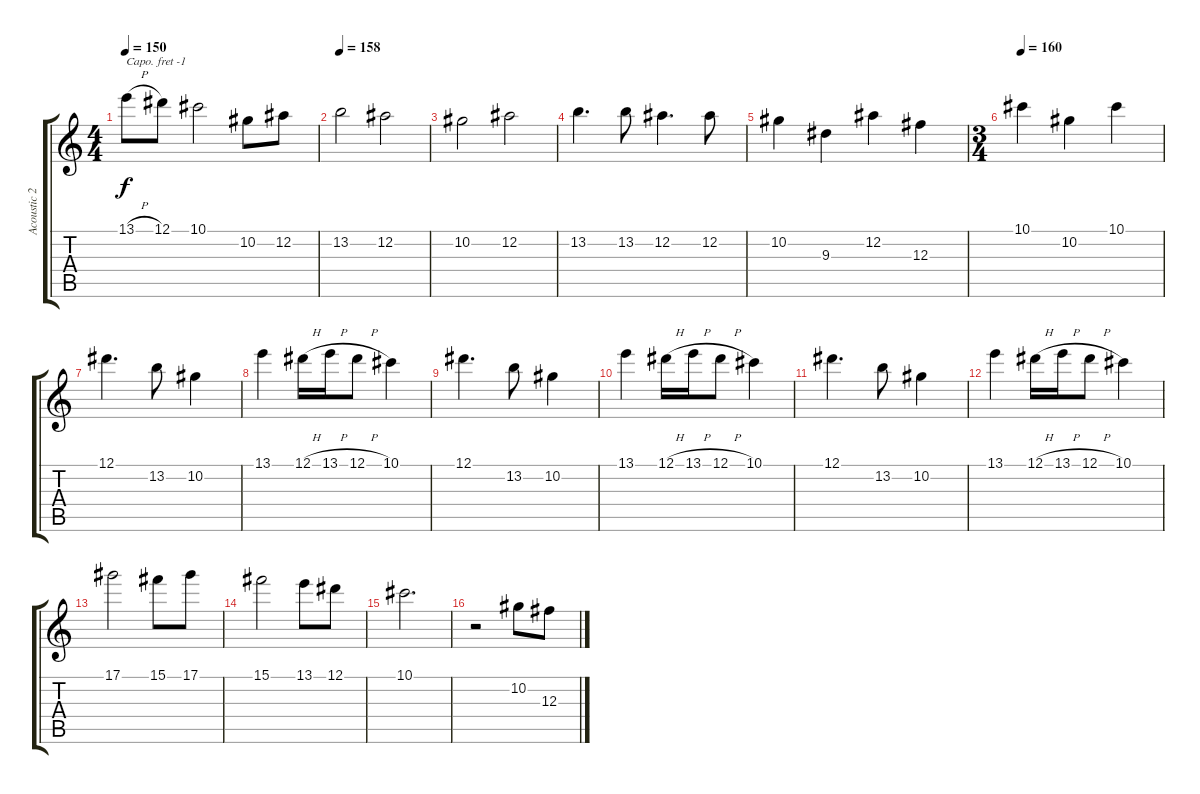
\track ("Acoustic 2" "Acoustic 2") {instrument acousticguitarsteel}
\staff {score tabs}
\capo -1
\tuning (E4 B3 G3 D3 A2 E2) {hide}
\ts (4 4)
\tempo 150
\clef g2
\ks c
13.1{h}.8{dy f} 12.1.8 10.1.2 10.2.8 12.2.8 |
\tempo 158
13.2.2 12.2.2 |
10.2.2 12.2.2 |
13.2.4{d} 13.2.8 12.2.4{d} 12.2.8 |
10.2.4 9.3.4 12.2.4 12.3.4 |
\ts (3 4)
\tempo 160
10.1.4 10.2.4 10.1.4 |
12.1.4{d} 13.2.8 10.2.4 |
13.1.4 12.1{h}.16 13.1{h}.16 12.1{h}.8 10.1.4 |
12.1.4{d} 13.2.8 10.2.4 |
13.1.4 12.1{h}.16 13.1{h}.16 12.1{h}.8 10.1.4 |
12.1.4{d} 13.2.8 10.2.4 |
13.1.4 12.1{h}.16 13.1{h}.16 12.1{h}.8 10.1.4 |
17.1.2 15.1.8 17.1.8 |
15.1.2 13.1.8 12.1.8 |
10.1.2{d} |
r.2 10.2.8 12.3.8
